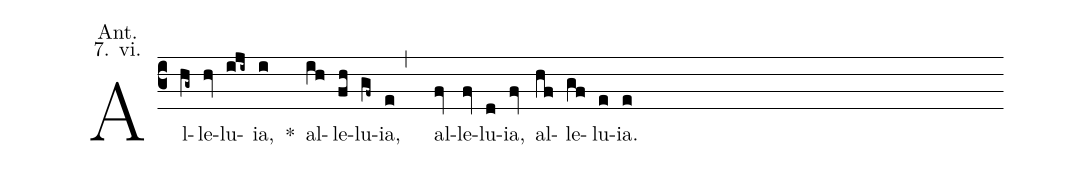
annotation: Ant.;
annotation: 7. vi.;
%%
(c3) Al(hg~)le(hv)lu(iji~)ia,(i) <sp>*</sp>() al(ih)le(fh)lu(gf~)ia,(e,) al(fv)le(fv)lu(d)ia,(fv) al(hf)le(gf)lu(e)ia.(e)
